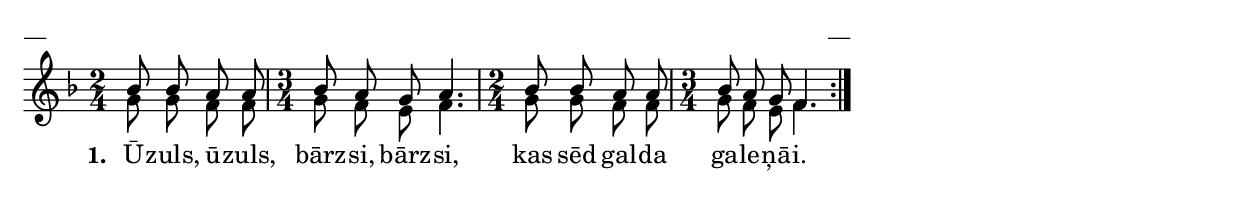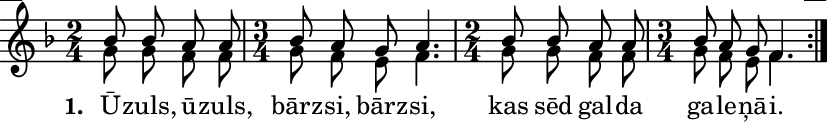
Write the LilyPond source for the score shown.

\version "2.13.18"
#(ly:set-option 'crop #t)

\paper {
line-width = 14\cm
left-margin = 0.4\cm
between-system-padding = 0.1\cm
between-system-space = 0.1\cm
}
% SBTZK, p.80
\layout {
indent = #0
ragged-last = ##f
}


voiceA = \relative c' {
\clef "treble"
\key f \major
\repeat volta 2 {\time 2/4 bes'8 bes a a | \time 3/4 bes a g a4. | \time 2/4 bes8 bes a a | \time 3/4 bes a g  f4. }
}

lyricA = \lyricmode {
\set stanza = "1. "
Ū -- zuls, ū -- zuls, bārz -- si, bārz -- si, kas sēd gal -- da ga -- le -- ņā -- i.
}

voiceB = \relative c'{
\clef "treble"
\key f \major
\repeat volta 2 {\time 2/4 g'8 g f f | \time 3/4 g f e f4. | \time 2/4 g8 g f f | \time 3/4 g8 f e f4. }
}


fullScore = <<
%\new ChordNames { \chordsA }
\new Staff {
<<
\new Voice = "voiceA" { \voiceOne \autoBeamOff \voiceA }
\new Lyrics \lyricsto "voiceA"  \lyricA
\new Voice = "voiceB" { \voiceTwo \autoBeamOff \voiceB }
>>
}
>>



\score {
\fullScore
\header { piece = "__" opus = "__" }
}
\markup { \with-color #(x11-color 'white) \sans \smaller "__" }
\score {
\unfoldRepeats
\fullScore
\midi {
\context { \Staff \remove "Staff_performer" }
\context { \Voice \consists "Staff_performer" }
}
}


